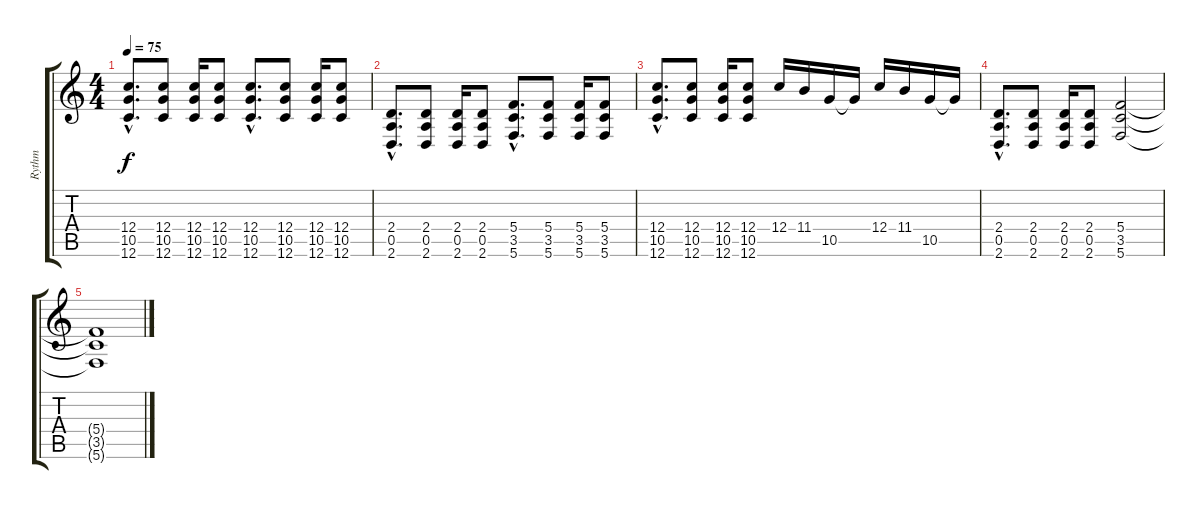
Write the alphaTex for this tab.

\track ("Rythm" "Rythm") {instrument acousticguitarsteel}
\staff {score tabs}
\tuning (E4 B3 G3 C3 A2 C2) {hide}
\ts (4 4)
\tempo 75
\clef g2
\ks c
(12.4{hac} 10.5{hac} 12.6{hac}).8{d dy f} (12.4 10.5 12.6).8 (12.4 10.5 12.6).16 (12.4 10.5 12.6).8 (12.4{hac} 10.5{hac} 12.6{hac}).8{d} (12.4 10.5 12.6).8 (12.4 10.5 12.6).16 (12.4 10.5 12.6).8 |
(2.4{hac} 0.5{hac} 2.6{hac}).8{d} (2.4 0.5 2.6).8 (2.4 0.5 2.6).16 (2.4 0.5 2.6).8 (5.4{hac} 3.5{hac} 5.6{hac}).8{d} (5.4 3.5 5.6).8 (5.4 3.5 5.6).16 (5.4 3.5 5.6).8 |
(12.4{hac} 10.5{hac} 12.6{hac}).8{d} (12.4 10.5 12.6).8 (12.4 10.5 12.6).16 (12.4 10.5 12.6).8 12.4.16 11.4.16 10.5.16 10.5{t}.16 12.4.16 11.4.16 10.5.16 10.5{t}.16 |
(2.4{hac} 0.5{hac} 2.6{hac}).8{d} (2.4 0.5 2.6).8 (2.4 0.5 2.6).16 (2.4 0.5 2.6).8 (5.4 3.5 5.6).2 |
(5.4{t} 3.5{t} 5.6{t}).1
